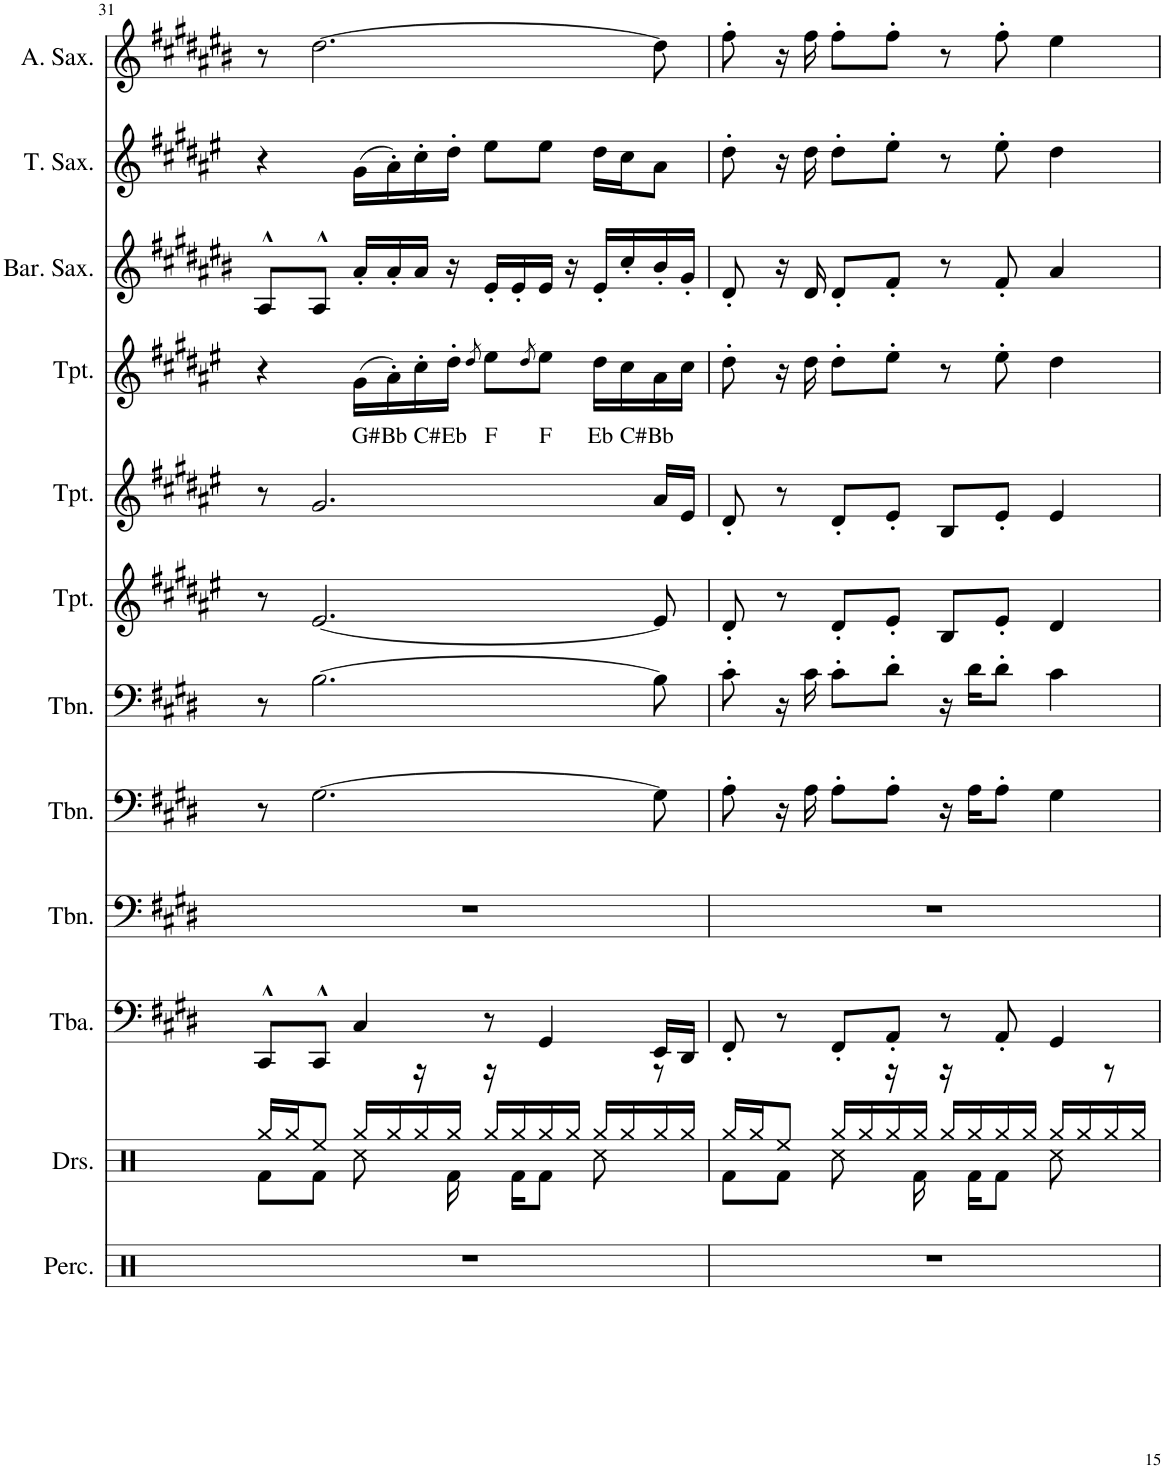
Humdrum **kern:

**kern	**kern	**kern	**kern	**kern	**kern	**kern	**kern	**kern	**text	**kern	**kern	**kern
*part12	*part11	*part10	*part9	*part8	*part7	*part6	*part5	*part4	*part4	*part3	*part2	*part1
*staff12	*staff11	*staff10	*staff9	*staff8	*staff7	*staff6	*staff5	*staff4	*staff4	*staff3	*staff2	*staff1
*I"Percussion	*I"Drumset	*I"Tuba	*I"Trombone	*I"Trombone	*I"Trombone	*I"Trumpet	*I"Trumpet	*I"Trumpet	*	*I"Baritone Saxophone	*I"Tenor Saxophone	*I"Alto Saxophone
*I'Perc.	*I'Drs.	*I'Tba.	*I'Tbn.	*I'Tbn.	*I'Tbn.	*I'Tpt.	*I'Tpt.	*I'Tpt.	*	*I'Bar. Sax.	*I'T. Sax.	*I'A. Sax.
!!LO:PB:g=z
*clefX	*clefX	*clefF4	*clefF4	*clefF4	*clefF4	*clefG2	*clefG2	*clefG2	*	*clefG2	*clefG2	*clefG2
*	*	*	*	*	*	*Trd1c2	*Trd1c2	*Trd1c2	*	*Trd12c21	*Trd8c14	*Trd5c9
*k[]	*k[]	*k[f#c#g#d#]	*k[f#c#g#d#]	*k[f#c#g#d#]	*k[f#c#g#d#]	*k[f#c#g#d#a#e#]	*k[f#c#g#d#a#e#]	*k[f#c#g#d#a#e#]	*	*k[f#c#g#d#a#e#b#]	*k[f#c#g#d#a#e#]	*k[f#c#g#d#a#e#b#]
*M4/4	*M4/4	*M4/4	*M4/4	*M4/4	*M4/4	*M4/4	*M4/4	*M4/4	*	*M4/4	*M4/4	*M4/4
=31	=31	=31	=31	=31	=31	=31	=31	=31	=31	=31	=31	=31
*	*^	*	*	*	*	*	*	*	*	*	*	*
1r	8Rf\L	16Rgg/LL	8CC#^^/L	1r	8r	8r	8r	8r	4r	.	8A#^^/L	4r	8r
.	.	16Rgg/J	.	.	.	.	.	.	.	.	.	.	.
.	8Rf\J	8Ree/J	8CC#^^/J	.	[2.G#\	[2.B\	[2.e#/	2.g#/	.	.	8A#^^/J	.	[2.dd#\
!	!	!	!	!	!	!	!	!	!	!LO:LY:b	!	!	!
.	8Rcc\	16Rgg/LL	4C#/	.	.	.	.	.	(16g#\LL	G#	16a#'/LL	(16g#\LL	.
!	!	!	!	!	!	!	!	!	!	!LO:LY:b	!	!	!
.	.	16Rgg/	.	.	.	.	.	.	16a#'\)	Bb	16a#'/	16a#'\)	.
!	!	!	!	!	!	!	!	!	!	!LO:LY:b	!	!	!
.	16r	16Rgg/	.	.	.	.	.	.	16cc#'\	C#	16a#/JJ	16cc#'\	.
!	!	!	!	!	!	!	!	!	!	!LO:LY:b	!	!	!
.	16Rf\	16Rgg/JJ	.	.	.	.	.	.	16dd#'\JJ	Eb	16r	16dd#'\JJ	.
.	.	.	.	.	.	.	.	.	8qdd#/	.	.	.	.
!	!	!	!	!	!	!	!	!	!	!LO:LY:b	!	!	!
.	16r	16Rgg/LL	8r	.	.	.	.	.	8ee#\L	F	16e#'/LL	8ee#\L	.
.	16Rf\KL	16Rgg/	.	.	.	.	.	.	.	.	16e#'/	.	.
.	.	.	.	.	.	.	.	.	8qdd#/	.	.	.	.
!	!	!	!	!	!	!	!	!	!	!LO:LY:b	!	!	!
.	8Rf\J	16Rgg/	4GG#/	.	.	.	.	.	8ee#\J	F	16e#/JJ	8ee#\J	.
.	.	16Rgg/JJ	.	.	.	.	.	.	.	.	16r	.	.
!	!	!	!	!	!	!	!	!	!	!LO:LY:b	!	!	!
.	8Rcc\	16Rgg/LL	.	.	.	.	.	.	16dd#\LL	Eb	16e#'/LL	16dd#\LL	.
!	!	!	!	!	!	!	!	!	!	!LO:LY:b	!	!	!
.	.	16Rgg/	.	.	.	.	.	.	16cc#\	C#	16cc#'/	16cc#\J	.
!	!	!	!	!	!	!	!	!	!	!LO:LY:b	!	!	!
.	8r	16Rgg/	16EE/LL	.	8G#\]	8B\]	8e#/]	16a#/LL	16a#\	Bb	16b#'/	8a#\J	8dd#\]
.	.	16Rgg/JJ	16DD#/JJ	.	.	.	.	16e#/JJ	16cc#\JJ	.	16g#'/JJ	.	.
=32	=32	=32	=32	=32	=32	=32	=32	=32	=32	=32	=32	=32	=32
1r	8Rf\L	16Rgg/LL	8FF#'/	1r	8A'\	8c#'\	8d#'/	8d#'/	8dd#'\	.	8d#'/	8dd#'\	8ff#'\
.	.	16Rgg/J	.	.	.	.	.	.	.	.	.	.	.
.	8Rf\J	8Ree/J	8r	.	16r	16r	8r	8r	16r	.	16r	16r	16r
.	.	.	.	.	16A\	16c#\	.	.	16dd#\	.	16d#/	16dd#\	16ff#\
.	8Rcc\	16Rgg/LL	8FF#'/L	.	8A'\L	8c#'\L	8d#'/L	8d#'/L	8dd#'\L	.	8d#'/L	8dd#'\L	8ff#'\L
.	.	16Rgg/	.	.	.	.	.	.	.	.	.	.	.
.	16r	16Rgg/	8AA'/J	.	8A'\J	8d#'\J	8e#'/J	8e#'/J	8ee#'\J	.	8f#'/J	8ee#'\J	8ff#'\J
.	16Rf\	16Rgg/JJ	.	.	.	.	.	.	.	.	.	.	.
.	16r	16Rgg/LL	8r	.	16r	16r	8B/L	8B/L	8r	.	8r	8r	8r
.	16Rf\KL	16Rgg/	.	.	16A\KL	16d#\KL	.	.	.	.	.	.	.
.	8Rf\J	16Rgg/	8AA'/	.	8A'\J	8d#'\J	8e#'/J	8e#'/J	8ee#'\	.	8f#'/	8ee#'\	8ff#'\
.	.	16Rgg/JJ	.	.	.	.	.	.	.	.	.	.	.
.	8Rcc\	16Rgg/LL	4GG#/	.	4G#\	4c#\	4d#/	4e#/	4dd#\	.	4a#/	4dd#\	4ee#\
.	.	16Rgg/	.	.	.	.	.	.	.	.	.	.	.
.	8r	16Rgg/	.	.	.	.	.	.	.	.	.	.	.
.	.	16Rgg/JJ	.	.	.	.	.	.	.	.	.	.	.
*	*v	*v	*	*	*	*	*	*	*	*	*	*	*
=	=	=	=	=	=	=	=	=	=	=	=	=
*-	*-	*-	*-	*-	*-	*-	*-	*-	*-	*-	*-	*-
